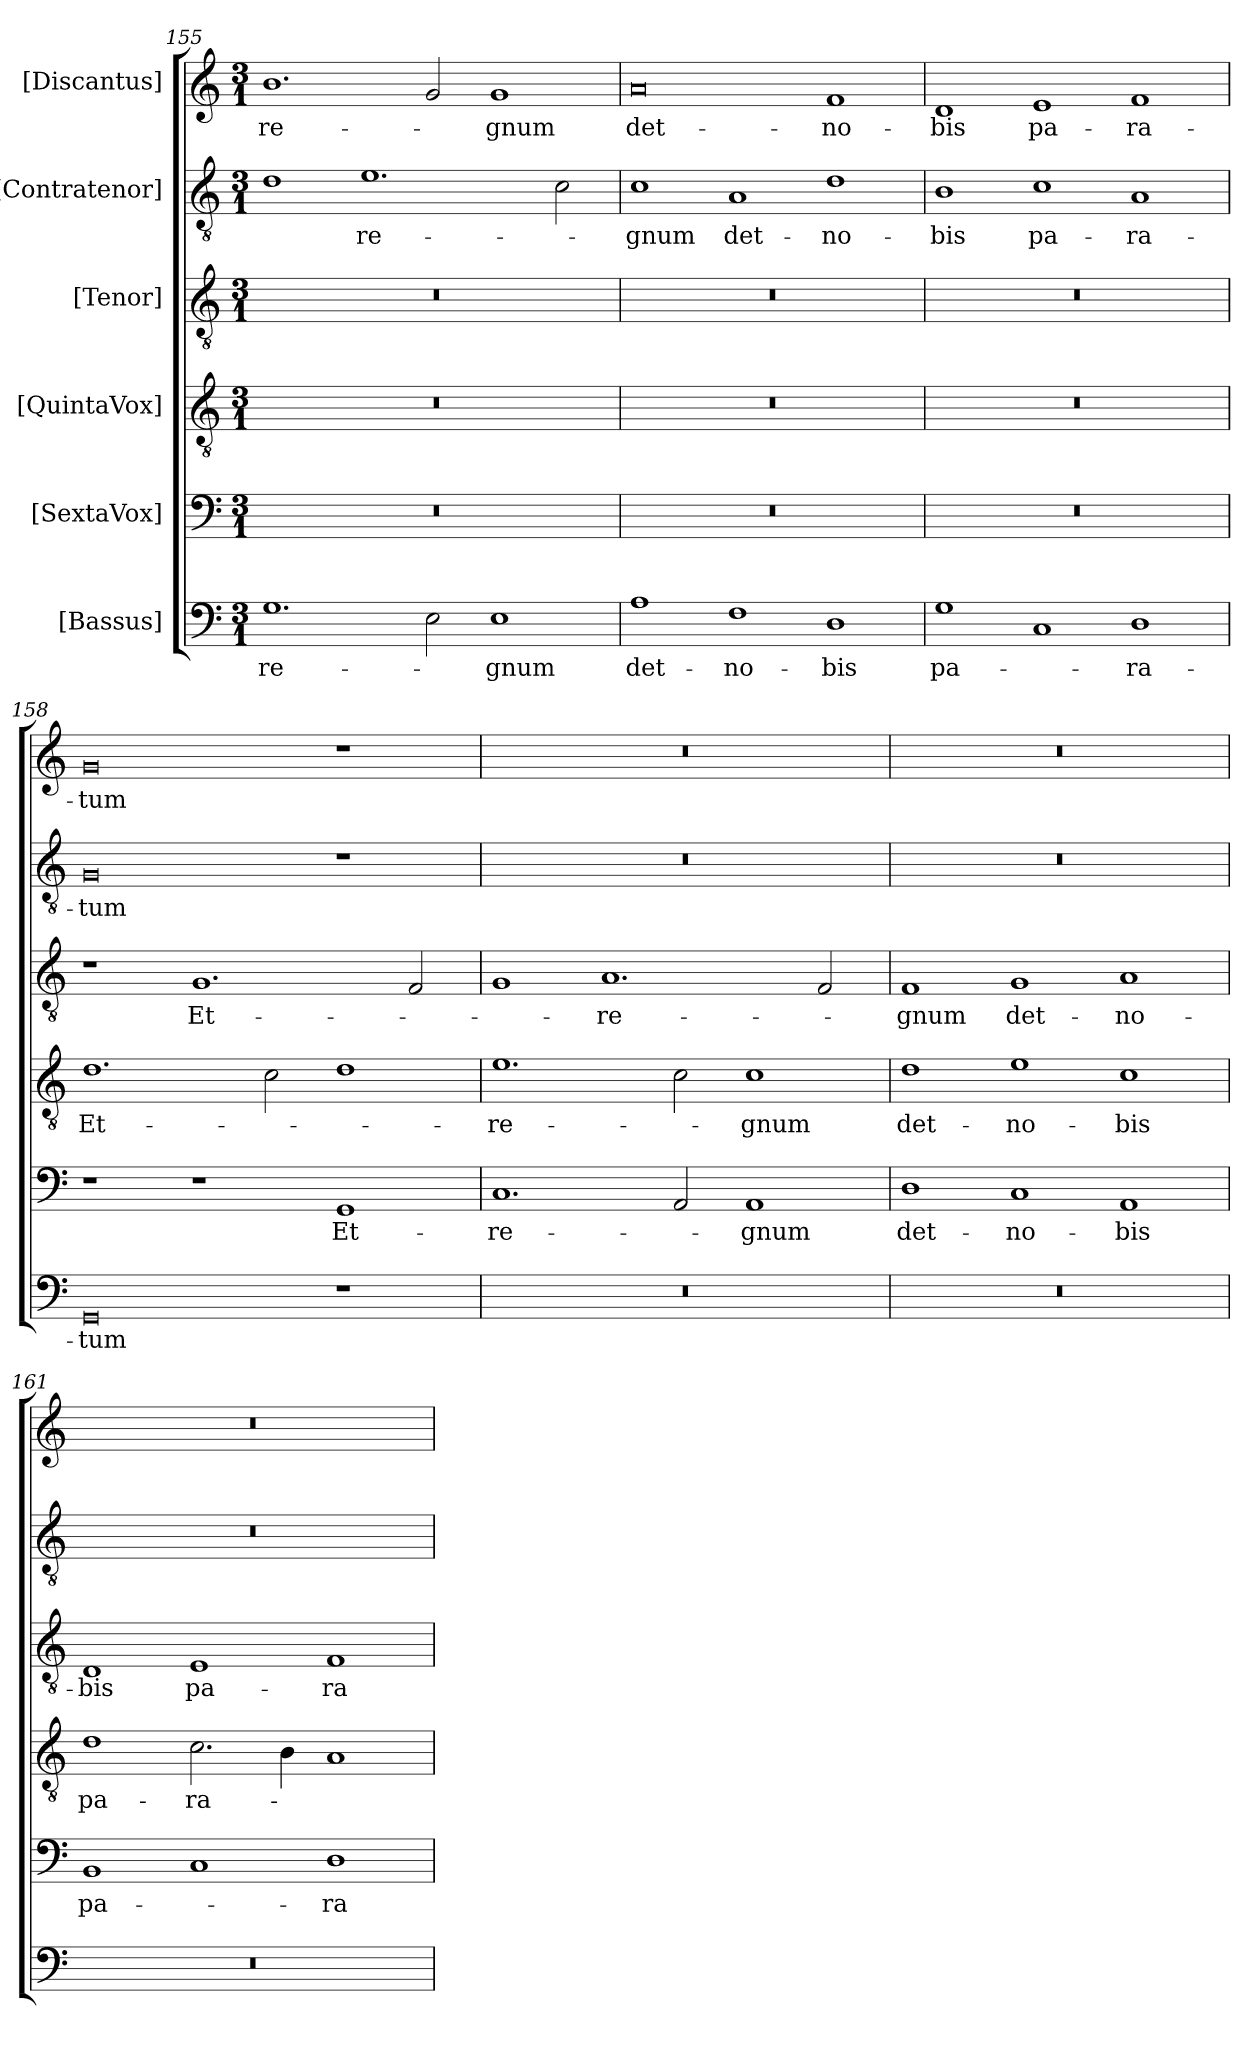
**kern	**text	**kern	**text	**kern	**text	**kern	**text	**kern	**text	**kern	**text
*part6	*part6	*part5	*part5	*part4	*part4	*part3	*part3	*part2	*part2	*part1	*part1
*staff6	*staff6	*staff5	*staff5	*staff4	*staff4	*staff3	*staff3	*staff2	*staff2	*staff1	*staff1
*I"[Bassus]	*	*I"[SextaVox]	*	*I"[QuintaVox]	*	*I"[Tenor]	*	*I"[Contratenor]	*	*I"[Discantus]	*
*clefF4	*	*clefF4	*	*clefGv2	*	*clefGv2	*	*clefGv2	*	*clefG2	*
*k[]	*	*k[]	*	*k[]	*	*k[]	*	*k[]	*	*k[]	*
*M3/1	*	*M3/1	*	*M3/1	*	*M3/1	*	*M3/1	*	*M3/1	*
=155	=155	=155	=155	=155	=155	=155	=155	=155	=155	=155	=155
!	!	!LO:N:vis=0	!	!LO:N:vis=0	!	!LO:N:vis=0	!	!	!	!	!
1.G\	re-	0.r	.	0.r	.	0.r	.	1d\	.	1.b\	re-
.	.	.	.	.	.	.	.	1.e\	re-	.	.
2E\	.	.	.	.	.	.	.	.	.	2g/	.
1E\	-gnum	.	.	.	.	.	.	.	.	1g/	-gnum
.	.	.	.	.	.	.	.	2c\	.	.	.
=156	=156	=156	=156	=156	=156	=156	=156	=156	=156	=156	=156
!	!	!LO:N:vis=0	!	!LO:N:vis=0	!	!LO:N:vis=0	!	!	!	!	!
1A\	det-	0.r	.	0.r	.	0.r	.	1c\	-gnum	0a/	det-
1F\	no-	.	.	.	.	.	.	1A/	det-	.	.
1D\	-bis	.	.	.	.	.	.	1d\	no-	1f/	no-
=157	=157	=157	=157	=157	=157	=157	=157	=157	=157	=157	=157
!	!	!LO:N:vis=0	!	!LO:N:vis=0	!	!LO:N:vis=0	!	!	!	!	!
1G\	pa-	0.r	.	0.r	.	0.r	.	1B\	-bis	1d/	-bis
1C/	.	.	.	.	.	.	.	1c\	pa-	1e/	pa-
1D\	-ra-	.	.	.	.	.	.	1A/	-ra-	1f/	-ra-
=158	=158	=158	=158	=158	=158	=158	=158	=158	=158	=158	=158
0GG/	-tum	1r	.	1.d\	Et-	1r	.	0G/	-tum	0g/	-tum
.	.	1r	.	.	.	1.G/	Et-	.	.	.	.
.	.	.	.	2c\	.	.	.	.	.	.	.
1r	.	1GG/	Et-	1d\	.	.	.	1r	.	1r	.
.	.	.	.	.	.	2F/	.	.	.	.	.
=159	=159	=159	=159	=159	=159	=159	=159	=159	=159	=159	=159
!LO:N:vis=0	!	!	!	!	!	!	!	!LO:N:vis=0	!	!LO:N:vis=0	!
0.r	.	1.C/	re-	1.e\	re-	1G/	.	0.r	.	0.r	.
.	.	.	.	.	.	1.A/	re-	.	.	.	.
.	.	2AA/	.	2c\	.	.	.	.	.	.	.
.	.	1AA/	-gnum	1c\	-gnum	.	.	.	.	.	.
.	.	.	.	.	.	2F/	.	.	.	.	.
=160	=160	=160	=160	=160	=160	=160	=160	=160	=160	=160	=160
!LO:N:vis=0	!	!	!	!	!	!	!	!LO:N:vis=0	!	!LO:N:vis=0	!
0.r	.	1D\	det-	1d\	det-	1F/	-gnum	0.r	.	0.r	.
.	.	1C/	no-	1e\	no-	1G/	det-	.	.	.	.
.	.	1AA/	-bis	1c\	-bis	1A/	no-	.	.	.	.
=161	=161	=161	=161	=161	=161	=161	=161	=161	=161	=161	=161
!LO:N:vis=0	!	!	!	!	!	!	!	!LO:N:vis=0	!	!LO:N:vis=0	!
0.r	.	1BB/	pa-	1d\	pa-	1D/	-bis	0.r	.	0.r	.
.	.	1C/	.	2.c\	-ra-	1E/	pa-	.	.	.	.
.	.	.	.	4B\	.	.	.	.	.	.	.
.	.	1D\	-ra-	1A/	.	1F/	-ra-	.	.	.	.
=	=	=	=	=	=	=	=	=	=	=	=
*-	*-	*-	*-	*-	*-	*-	*-	*-	*-	*-	*-
